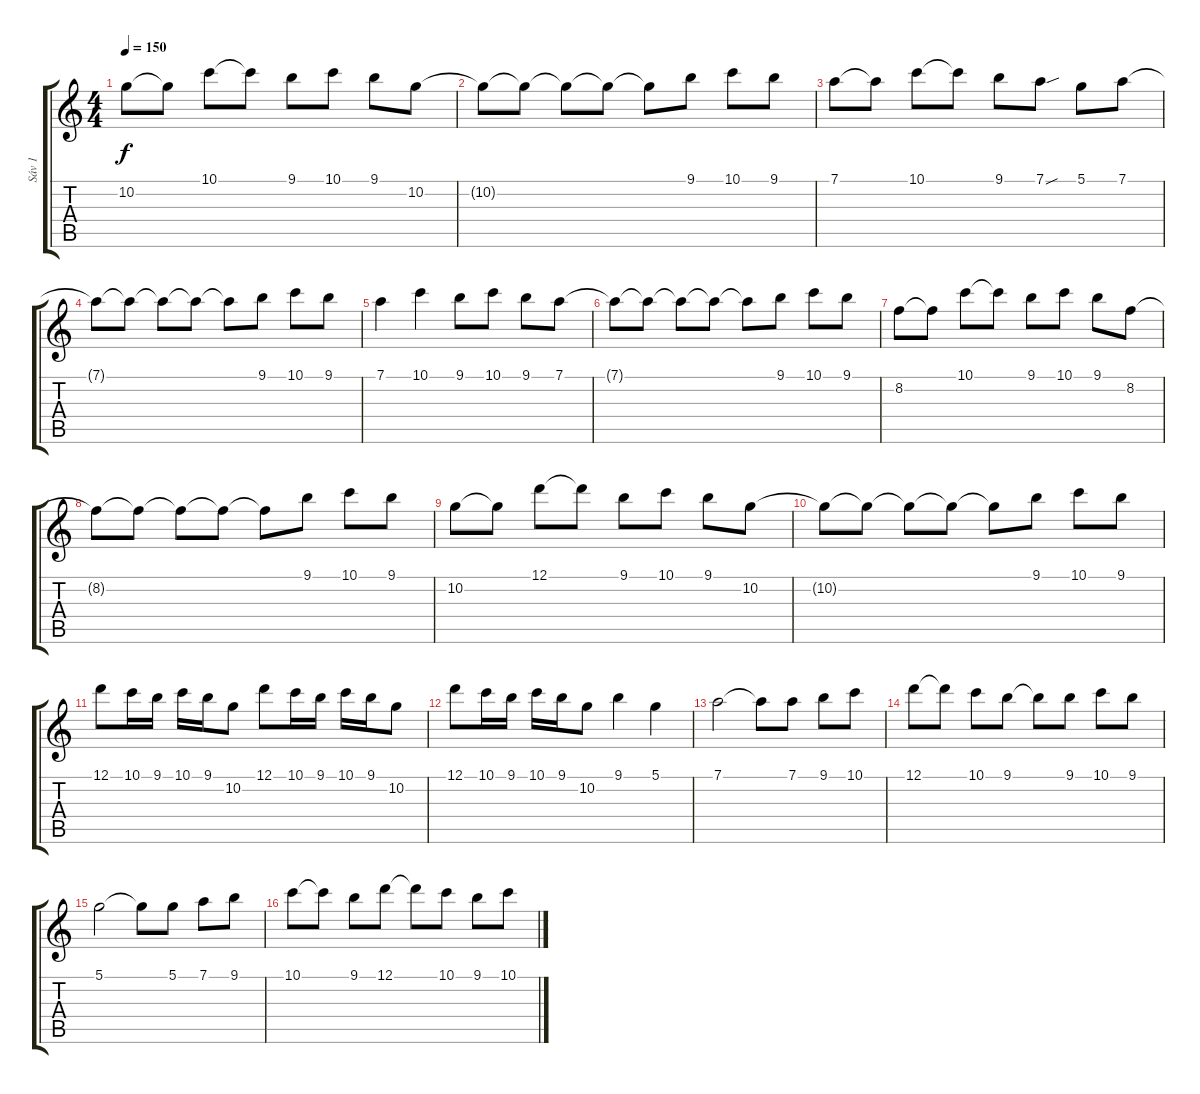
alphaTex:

\track ("Sáv 1" "Sáv 1") {instrument distortionguitar}
\staff {score tabs}
\tuning (D4 A3 F3 C3 G2 C2) {hide}
\ts (4 4)
\tempo 150
\clef g2
\ks c
10.2.8{dy f} 10.2{t}.8 10.1.8 10.1{t}.8 9.1.8 10.1.8 9.1.8 10.2.8 |
10.2{t}.8 10.2{t}.8 10.2{t}.8 10.2{t}.8 10.2{t}.8 9.1.8 10.1.8 9.1.8 |
7.1.8 7.1{t}.8 10.1.8 10.1{t}.8 9.1.8 7.1{sou}.8 5.1.8 7.1.8 |
7.1{t}.8 7.1{t}.8 7.1{t}.8 7.1{t}.8 7.1{t}.8 9.1.8 10.1.8 9.1.8 |
7.1.4 10.1.4 9.1.8 10.1.8 9.1.8 7.1.8 |
7.1{t}.8 7.1{t}.8 7.1{t}.8 7.1{t}.8 7.1{t}.8 9.1.8 10.1.8 9.1.8 |
8.2.8 8.2{t}.8 10.1.8 10.1{t}.8 9.1.8 10.1.8 9.1.8 8.2.8 |
8.2{t}.8 8.2{t}.8 8.2{t}.8 8.2{t}.8 8.2{t}.8 9.1.8 10.1.8 9.1.8 |
10.2.8 10.2{t}.8 12.1.8 12.1{t}.8 9.1.8 10.1.8 9.1.8 10.2.8 |
10.2{t}.8 10.2{t}.8 10.2{t}.8 10.2{t}.8 10.2{t}.8 9.1.8 10.1.8 9.1.8 |
12.1.8 10.1.16 9.1.16 10.1.16 9.1.16 10.2.8 12.1.8 10.1.16 9.1.16 10.1.16 9.1.16 10.2.8 |
12.1.8 10.1.16 9.1.16 10.1.16 9.1.16 10.2.8 9.1.4 5.1.4 |
7.1.2 7.1{t}.8 7.1.8 9.1.8 10.1.8 |
12.1.8 12.1{t}.8 10.1.8 9.1.8 9.1{t}.8 9.1.8 10.1.8 9.1.8 |
5.1.2 5.1{t}.8 5.1.8 7.1.8 9.1.8 |
10.1.8 10.1{t}.8 9.1.8 12.1.8 12.1{t}.8 10.1.8 9.1.8 10.1.8
